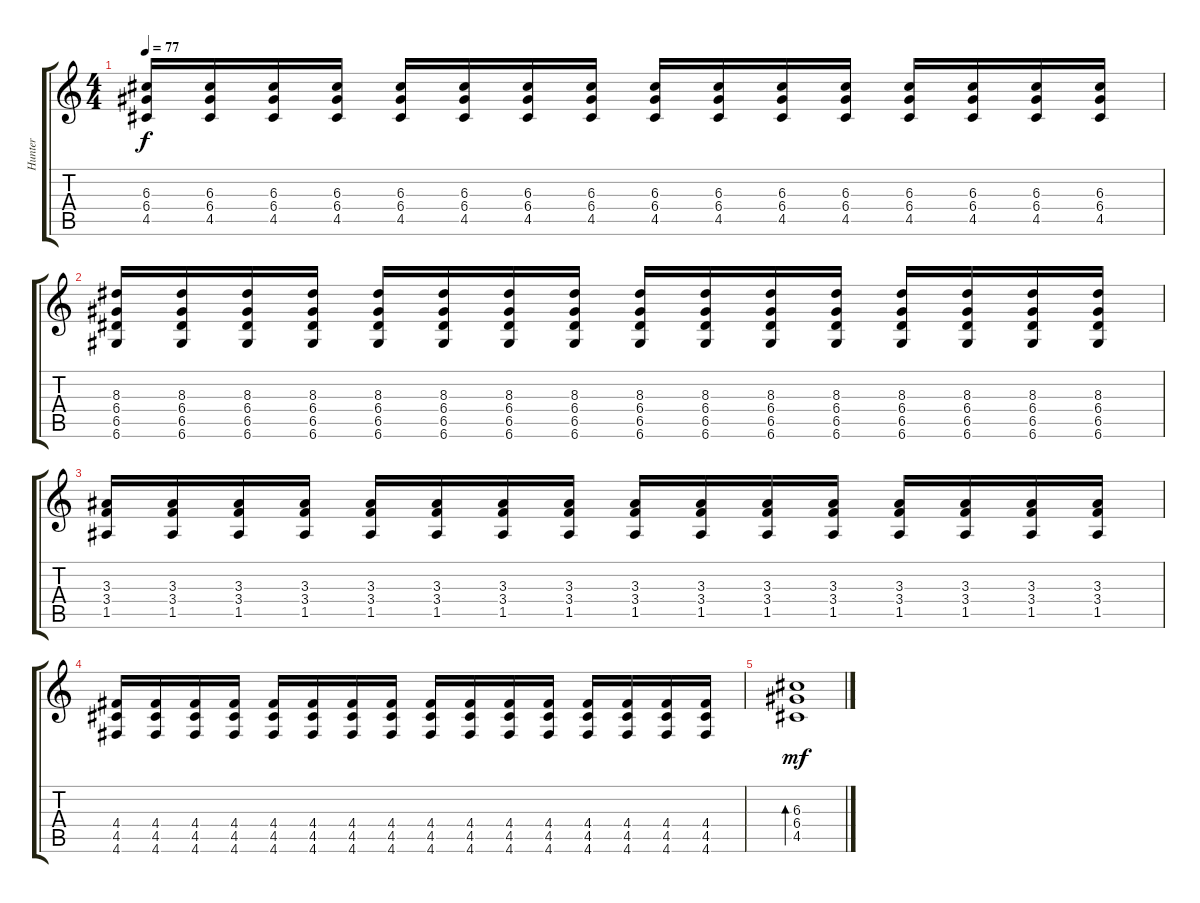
\track ("Hunter" "Hunter") {instrument acousticguitarsteel}
\staff {score tabs}
\tuning (E4 B3 G3 D3 A2 D2) {hide}
\ts (4 4)
\tempo 77
\clef g2
\ks c
(6.3 6.4 4.5).16{dy f} (6.3 6.4 4.5).16 (6.3 6.4 4.5).16 (6.3 6.4 4.5).16 (6.3 6.4 4.5).16 (6.3 6.4 4.5).16 (6.3 6.4 4.5).16 (6.3 6.4 4.5).16 (6.3 6.4 4.5).16 (6.3 6.4 4.5).16 (6.3 6.4 4.5).16 (6.3 6.4 4.5).16 (6.3 6.4 4.5).16 (6.3 6.4 4.5).16 (6.3 6.4 4.5).16 (6.3 6.4 4.5).16 |
(8.3 6.4 6.5 6.6).16 (8.3 6.4 6.5 6.6).16 (8.3 6.4 6.5 6.6).16 (8.3 6.4 6.5 6.6).16 (8.3 6.4 6.5 6.6).16 (8.3 6.4 6.5 6.6).16 (8.3 6.4 6.5 6.6).16 (8.3 6.4 6.5 6.6).16 (8.3 6.4 6.5 6.6).16 (8.3 6.4 6.5 6.6).16 (8.3 6.4 6.5 6.6).16 (8.3 6.4 6.5 6.6).16 (8.3 6.4 6.5 6.6).16 (8.3 6.4 6.5 6.6).16 (8.3 6.4 6.5 6.6).16 (8.3 6.4 6.5 6.6).16 |
(3.3 3.4 1.5).16 (3.3 3.4 1.5).16 (3.3 3.4 1.5).16 (3.3 3.4 1.5).16 (3.3 3.4 1.5).16 (3.3 3.4 1.5).16 (3.3 3.4 1.5).16 (3.3 3.4 1.5).16 (3.3 3.4 1.5).16 (3.3 3.4 1.5).16 (3.3 3.4 1.5).16 (3.3 3.4 1.5).16 (3.3 3.4 1.5).16 (3.3 3.4 1.5).16 (3.3 3.4 1.5).16 (3.3 3.4 1.5).16 |
(4.4 4.5 4.6).16 (4.4 4.5 4.6).16 (4.4 4.5 4.6).16 (4.4 4.5 4.6).16 (4.4 4.5 4.6).16 (4.4 4.5 4.6).16 (4.4 4.5 4.6).16 (4.4 4.5 4.6).16 (4.4 4.5 4.6).16 (4.4 4.5 4.6).16 (4.4 4.5 4.6).16 (4.4 4.5 4.6).16 (4.4 4.5 4.6).16 (4.4 4.5 4.6).16 (4.4 4.5 4.6).16 (4.4 4.5 4.6).16 |
(6.3 6.4 4.5).1{bd 240 dy mf}
